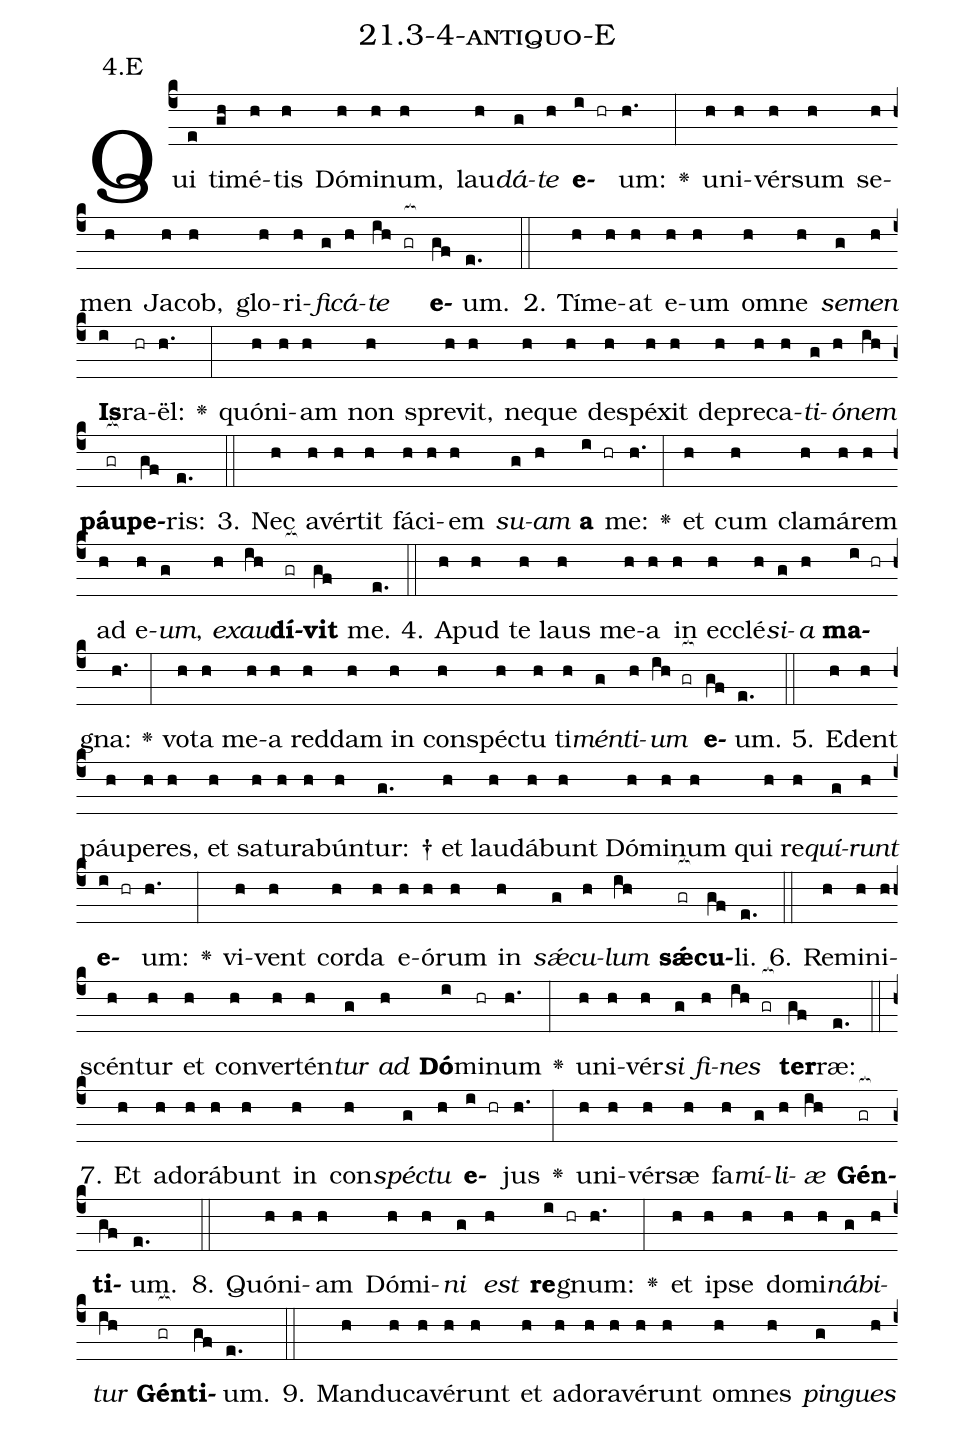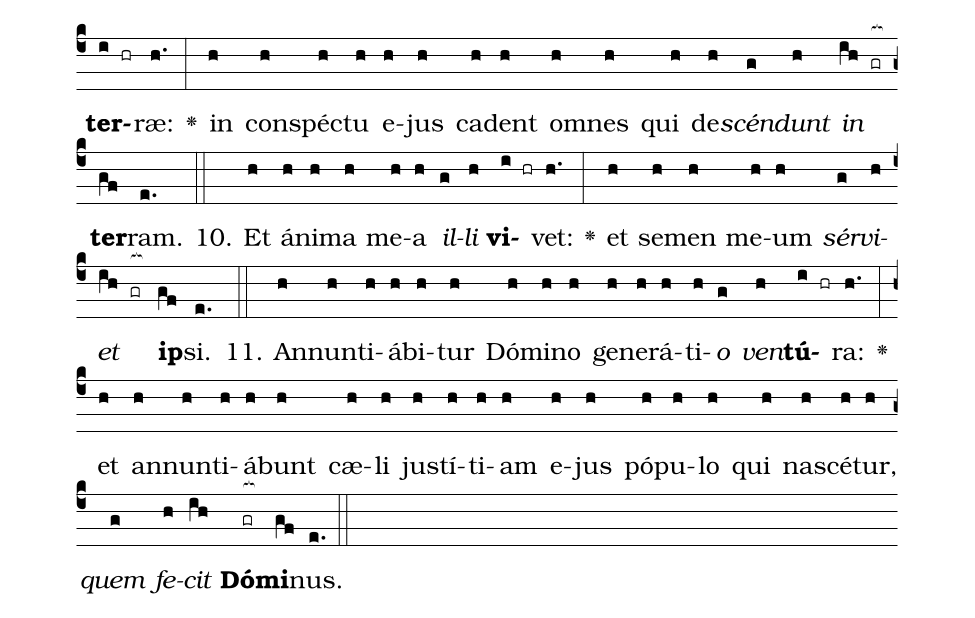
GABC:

name: 21.3-4-antiquo-E;
annotation: 4.E;
%%
(c4)Qui(e) ti(gh)mé(h)tis(h) Dó(h)mi(h)num,(h) lau(h)<i>dá</i>(g)<i>te</i>(h) <b>e</b>(i hr)um:(h.) <v>\greheightstar</v>(:) u(h)ni(h)vér(h)sum(h) se(h)men(h) Ja(h)cob,(h) glo(h)ri(h)<i>fi</i>(g)<i>cá</i>(h)<i>te</i>(ih gr[ocb:1{]) <b>e</b>(gf[ocb:0}])um.(e.) (::)
2. Tí(h)me(h)at(h) e(h)um(h) om(h)ne(h) <i>se</i>(g)<i>men</i>(h) <b>Is</b>(i)ra(hr)ël:(h.) <v>\greheightstar</v>(:) quón(h)i(h)am(h) non(h) spre(h)vit,(h) ne(h)que(h) de(h)spé(h)xit(h) de(h)pre(h)ca(h)<i>ti</i>(g)<i>ó</i>(h)<i>nem</i>(ih) <b>páu</b>(gr[ocb:1{])<b>pe</b>(gf[ocb:0}])ris:(e.) (::)
3. Nec(h) a(h)vér(h)tit(h) fá(h)ci(h)em(h) <i>su</i>(g)<i>am</i>(h) <b>a</b>(i hr) me:(h.) <v>\greheightstar</v>(:) et(h) cum(h) cla(h)má(h)rem(h) ad(h) e(h)<i>um</i>,(g) <i>ex</i>(h)<i>au</i>(ih)<b>dí</b>(gr[ocb:1{])<b>vit</b>(gf[ocb:0}]) me.(e.) (::)
4. A(h)pud(h) te(h) laus(h) me(h)a(h) in(h) ec(h)clé(h)<i>si</i>(g)<i>a</i>(h) <b>ma</b>(i hr)gna:(h.) <v>\greheightstar</v>(:) vo(h)ta(h) me(h)a(h) red(h)dam(h) in(h) con(h)spéc(h)tu(h) ti(h)<i>mén</i>(g)<i>ti</i>(h)<i>um</i>(ih gr[ocb:1{]) <b>e</b>(gf[ocb:0}])um.(e.) (::)
5. E(h)dent(h) páu(h)pe(h)res,(h) et(h) sa(h)tu(h)ra(h)bún(h)tur: †(g.) et(h) lau(h)dá(h)bunt(h) Dó(h)mi(h)num(h) qui(h) re(h)<i>quí</i>(g)<i>runt</i>(h) <b>e</b>(i hr)um:(h.) <v>\greheightstar</v>(:) vi(h)vent(h) cor(h)da(h) e(h)ó(h)rum(h) in(h) <i>sǽ</i>(g)<i>cu</i>(h)<i>lum</i>(ih) <b>sǽ</b>(gr[ocb:1{])<b>cu</b>(gf[ocb:0}])li.(e.) (::)
6. Re(h)mi(h)ni(h)scén(h)tur(h) et(h) con(h)ver(h)tén(h)<i>tur</i>(g) <i>ad</i>(h) <b>Dó</b>(i)mi(hr)num(h.) <v>\greheightstar</v>(:) u(h)ni(h)vér(h)<i>si</i>(g) <i>fi</i>(h)<i>nes</i>(ih gr[ocb:1{]) <b>ter</b>(gf[ocb:0}])ræ:(e.) (::)
7. Et(h) ad(h)o(h)rá(h)bunt(h) in(h) con(h)<i>spéc</i>(g)<i>tu</i>(h) <b>e</b>(i hr)jus(h.) <v>\greheightstar</v>(:) u(h)ni(h)vér(h)sæ(h) fa(h)<i>mí</i>(g)<i>li</i>(h)<i>æ</i>(ih) <b>Gén</b>(gr[ocb:1{])<b>ti</b>(gf[ocb:0}])um.(e.) (::)
8. Quón(h)i(h)am(h) Dó(h)mi(h)<i>ni</i>(g) <i>est</i>(h) <b>re</b>(i hr)gnum:(h.) <v>\greheightstar</v>(:) et(h) ip(h)se(h) do(h)mi(h)<i>ná</i>(g)<i>bi</i>(h)<i>tur</i>(ih) <b>Gén</b>(gr[ocb:1{])<b>ti</b>(gf[ocb:0}])um.(e.) (::)
9. Man(h)du(h)ca(h)vé(h)runt(h) et(h) ad(h)o(h)ra(h)vé(h)runt(h) om(h)nes(h) <i>pin</i>(g)<i>gues</i>(h) <b>ter</b>(i hr)ræ:(h.) <v>\greheightstar</v>(:) in(h) con(h)spéc(h)tu(h) e(h)jus(h) ca(h)dent(h) om(h)nes(h) qui(h) de(h)<i>scén</i>(g)<i>dunt</i>(h) <i>in</i>(ih gr[ocb:1{]) <b>ter</b>(gf[ocb:0}])ram.(e.) (::)
10. Et(h) á(h)ni(h)ma(h) me(h)a(h) <i>il</i>(g)<i>li</i>(h) <b>vi</b>(i hr)vet:(h.) <v>\greheightstar</v>(:) et(h) se(h)men(h) me(h)um(h) <i>sér</i>(g)<i>vi</i>(h)<i>et</i>(ih gr[ocb:1{]) <b>ip</b>(gf[ocb:0}])si.(e.) (::)
11. An(h)nun(h)ti(h)á(h)bi(h)tur(h) Dó(h)mi(h)no(h) ge(h)ne(h)rá(h)ti(h)<i>o</i>(g) <i>ven</i>(h)<b>tú</b>(i hr)ra:(h.) <v>\greheightstar</v>(:) et(h) an(h)nun(h)ti(h)á(h)bunt(h) cæ(h)li(h) jus(h)tí(h)ti(h)am(h) e(h)jus(h) pó(h)pu(h)lo(h) qui(h) na(h)scé(h)tur,(h) <i>quem</i>(g) <i>fe</i>(h)<i>cit</i>(ih) <b>Dó</b>(gr[ocb:1{])<b>mi</b>(gf[ocb:0}])nus.(e.) (::)
